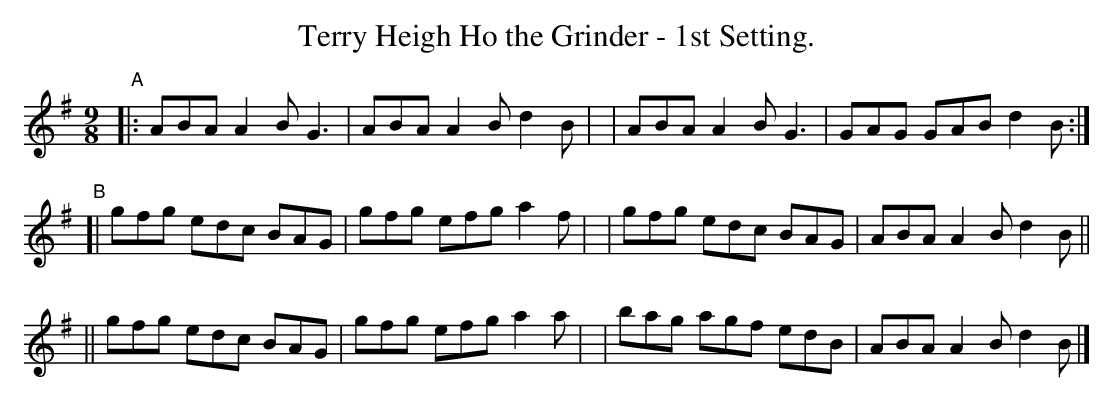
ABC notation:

X:1
T: Terry Heigh Ho the Grinder - 1st Setting.
M: 9/8
L: 1/8
K: G
"^A"
|: ABA A2B G3  | ABA A2B d2B |\
|  ABA A2B G3  | GAG GAB d2B :|
"^B"\
[| gfg edc BAG | gfg efg a2f |\
|  gfg edc BAG | ABA A2B d2B ||
|| gfg edc BAG | gfg efg a2a |\
|  bag agf edB | ABA A2B d2B |]
